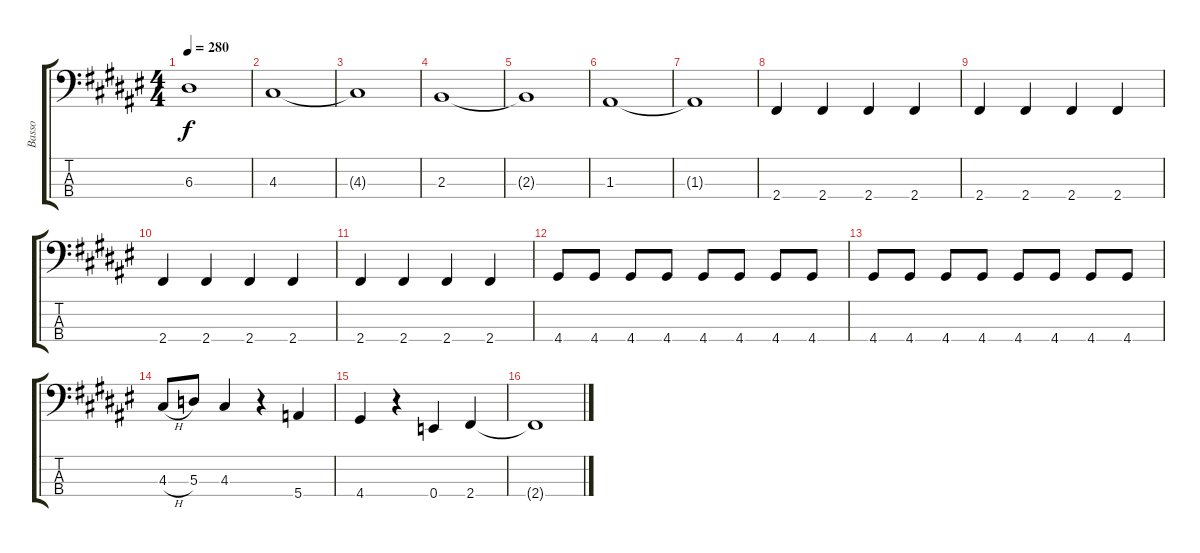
\track ("Basso" "Basso") {instrument electricbasspick}
\staff {score tabs}
\tuning (G2 D2 A1 E1) {hide}
\ts (4 4)
\tempo 280
\clef f4
\ks f#
6.3{t}.1{dy f} |
4.3.1 |
4.3{t}.1 |
2.3.1 |
2.3{t}.1 |
1.3.1 |
1.3{t}.1 |
2.4.4 2.4.4 2.4.4 2.4.4 |
2.4.4 2.4.4 2.4.4 2.4.4 |
2.4.4 2.4.4 2.4.4 2.4.4 |
2.4.4 2.4.4 2.4.4 2.4.4 |
4.4.8 4.4.8 4.4.8 4.4.8 4.4.8 4.4.8 4.4.8 4.4.8 |
4.4.8 4.4.8 4.4.8 4.4.8 4.4.8 4.4.8 4.4.8 4.4.8 |
4.3{h}.8 5.3.8 4.3.4 r.4 5.4.4 |
4.4.4 r.4 0.4.4 2.4.4 |
2.4{t}.1
